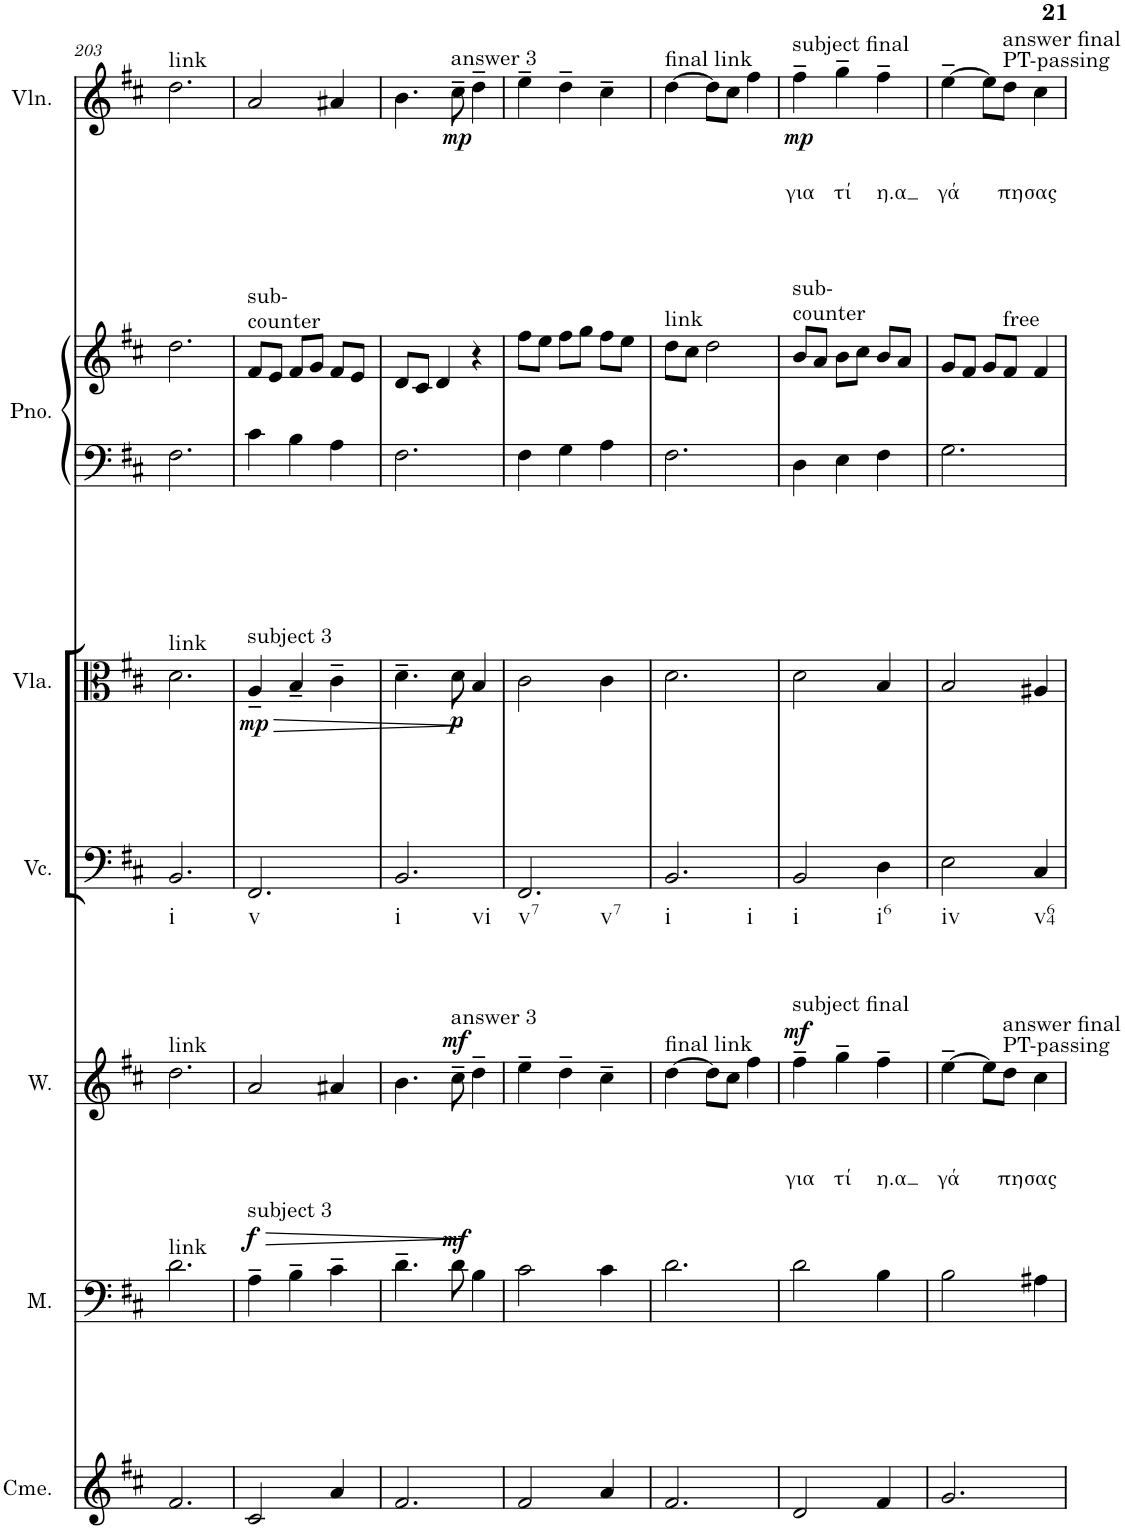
**kern	**kern	**dynam	**kern	**text	**text	**text	**dynam	**kern	**kern	**dynam	**kern	**kern	**kern	**text	**text	**text	**dynam
*part7	*part6	*part6	*part5	*part5	*part5	*part5	*part5	*part4	*part3	*part3	*part2	*part2	*part1	*part1	*part1	*part1	*part1
*staff8	*staff7	*staff7	*staff6	*staff6	*staff6	*staff6	*staff6	*staff5	*staff4	*staff4	*staff3	*staff2	*staff1	*staff1	*staff1	*staff1	*staff1
*I"Chimes	*I"Men	*	*I"Women	*	*	*	*	*I"Violoncello	*I"Viola	*	*I"Grand Piano	*	*I"Violin	*	*	*	*
*I'Cme.	*I'M.	*	*I'W.	*	*	*	*	*I'Vc.	*I'Vla.	*	*I'Pno.	*	*I'Vln.	*	*	*	*
!!LO:PB:g=z
*clefG2	*clefF4	*	*clefG2	*	*	*	*	*clefF4	*clefC3	*	*clefF4	*clefG2	*clefG2	*	*	*	*
*k[f#c#]	*k[f#c#]	*	*k[f#c#]	*	*	*	*	*k[f#c#]	*k[f#c#]	*	*k[f#c#]	*k[f#c#]	*k[f#c#]	*	*	*	*
*M3/4	*M3/4	*	*M3/4	*	*	*	*	*M3/4	*M3/4	*	*M3/4	*M3/4	*M3/4	*	*	*	*
=203	=203	=203	=203	=203	=203	=203	=203	=203	=203	=203	=203	=203	=203	=203	=203	=203	=203
!	!	!	!	!	!	!	!	!	!	!	!	!	!LO:TX:a:t=link	!	!	!	!
!	!	!	!	!	!	!	!	!	!LO:TX:a:t=link	!	!	!	!	!	!	!	!
!	!	!	!	!	!	!	!	!LO:TX:b:t=i	!	!	!	!	!	!	!	!	!
!	!	!	!LO:TX:a:t=link	!	!	!	!	!	!	!	!	!	!	!	!	!	!
!	!LO:TX:a:t=link	!	!	!	!	!	!	!	!	!	!	!	!	!	!	!	!
2.f#/	2.d\	.	2.dd\	.	.	.	.	2.BB/	2.d\	.	2.F#\	2.dd\	2.dd\	.	.	.	.
=204	=204	=204	=204	=204	=204	=204	=204	=204	=204	=204	=204	=204	=204	=204	=204	=204	=204
!	!	!	!	!	!	!	!	!	!	!	!	!LO:TX:a:t=sub-	!	!	!	!	!
!	!	!	!	!	!	!	!	!	!	!	!	!LO:TX:a:t=counter	!	!	!	!	!
!	!	!	!	!	!	!	!	!	!LO:TX:a:t=subject 3	!	!	!	!	!	!	!	!
!	!	!	!	!	!	!	!	!LO:TX:b:t=v	!	!	!	!	!	!	!	!	!
!	!LO:TX:a:t=subject 3	!	!	!	!	!	!	!	!	!	!	!	!	!	!	!	!
!	!	!LO:HP:b	!	!	!	!	!	!	!	!LO:HP:b	!	!	!	!	!	!	!
!	!	!LO:DY:n=1:a	!	!	!	!	!	!	!	!LO:DY:n=1:b	!	!	!	!	!	!	!
2c#/	4A~\	> f	2a/	.	.	.	.	2.FF#/	4A~/	> mp	4c#\	8f#/L	2a/	.	.	.	.
.	.	.	.	.	.	.	.	.	.	.	.	8e/J	.	.	.	.	.
.	4B~\	.	.	.	.	.	.	.	4B~/	.	4B\	8f#/L	.	.	.	.	.
.	.	.	.	.	.	.	.	.	.	.	.	8g/J	.	.	.	.	.
4a/	4c#~\	.	4a#X/	.	.	.	.	.	4c#~\	.	4A\	8f#/L	4a#X/	.	.	.	.
.	.	.	.	.	.	.	.	.	.	.	.	8e/J	.	.	.	.	.
=205	=205	=205	=205	=205	=205	=205	=205	=205	=205	=205	=205	=205	=205	=205	=205	=205	=205
!	!	!	!	!	!	!	!	!LO:TX:b:t=i	!	!	!	!	!	!	!	!	!
!	!	!	!	!	!	!	!	!LO:TX:b:t=vi	!	!	!	!	!	!	!	!	!
2.f#/	4.d~\	.	4.b\	.	.	.	.	2.BB/	4.d~\	.	2.F#\	8d/L	4.b\	.	.	.	.
.	.	.	.	.	.	.	.	.	.	.	.	8c#/J	.	.	.	.	.
.	.	.	.	.	.	.	.	.	.	.	.	4d/	.	.	.	.	.
!	!	!	!	!	!	!	!	!	!	!	!	!	!LO:TX:a:t=answer 3	!	!	!	!
!	!	!	!LO:TX:a:t=answer 3	!	!	!	!	!	!	!	!	!	!	!	!	!	!
!	!	!LO:DY:a	!	!	!	!	!LO:DY:a	!	!	!LO:DY:b	!	!	!	!	!	!	!LO:DY:b
.	8d\	mf	8cc#~\	.	.	.	mf	.	8d\	p	.	.	8cc#~\	.	.	.	mp
.	4B\	]	4dd~\	.	.	.	.	.	4B/	]	.	4r	4dd~\	.	.	.	.
=206	=206	=206	=206	=206	=206	=206	=206	=206	=206	=206	=206	=206	=206	=206	=206	=206	=206
!	!	!	!	!	!	!	!	!LO:TX:b:t=v7	!	!	!	!	!	!	!	!	!
!	!	!	!	!	!	!	!	!LO:TX:b:t=v7	!	!	!	!	!	!	!	!	!
2f#/	2c#\	.	4ee~\	.	.	.	.	2.FF#/	2c#\	.	4F#\	8ff#\L	4ee~\	.	.	.	.
.	.	.	.	.	.	.	.	.	.	.	.	8ee\J	.	.	.	.	.
.	.	.	4dd~\	.	.	.	.	.	.	.	4G\	8ff#\L	4dd~\	.	.	.	.
.	.	.	.	.	.	.	.	.	.	.	.	8gg\J	.	.	.	.	.
4a/	4c#\	.	4cc#~\	.	.	.	.	.	4c#\	.	4A\	8ff#\L	4cc#~\	.	.	.	.
.	.	.	.	.	.	.	.	.	.	.	.	8ee\J	.	.	.	.	.
=207	=207	=207	=207	=207	=207	=207	=207	=207	=207	=207	=207	=207	=207	=207	=207	=207	=207
!	!	!	!	!	!	!	!	!	!	!	!	!	!LO:TX:a:t=final link	!	!	!	!
!	!	!	!	!	!	!	!	!	!	!	!	!LO:TX:a:t=link	!	!	!	!	!
!	!	!	!	!	!	!	!	!LO:TX:b:t=i	!	!	!	!	!	!	!	!	!
!	!	!	!	!	!	!	!	!LO:TX:b:t=i	!	!	!	!	!	!	!	!	!
!	!	!	!LO:TX:a:t=final link	!	!	!	!	!	!	!	!	!	!	!	!	!	!
2.f#/	2.d\	.	[4dd\	.	.	.	.	2.BB/	2.d\	.	2.F#\	8dd\L	[4dd\	.	.	.	.
.	.	.	.	.	.	.	.	.	.	.	.	8cc#\J	.	.	.	.	.
.	.	.	8dd\L]	.	.	.	.	.	.	.	.	2dd\	8dd\L]	.	.	.	.
.	.	.	8cc#\J	.	.	.	.	.	.	.	.	.	8cc#\J	.	.	.	.
.	.	.	4ff#\	.	.	.	.	.	.	.	.	.	4ff#\	.	.	.	.
=208	=208	=208	=208	=208	=208	=208	=208	=208	=208	=208	=208	=208	=208	=208	=208	=208	=208
!	!	!	!	!	!	!	!	!	!	!	!	!	!LO:TX:a:t=subject final	!	!	!	!
!	!	!	!	!	!	!	!	!	!	!	!	!LO:TX:a:t=sub-	!	!	!	!	!
!	!	!	!	!	!	!	!	!	!	!	!	!LO:TX:a:t=counter	!	!	!	!	!
!	!	!	!	!	!	!	!	!LO:TX:b:t=i	!	!	!	!	!	!	!	!	!
!	!	!	!LO:TX:a:t=subject final	!	!	!	!	!	!	!	!	!	!	!	!	!	!
!	!	!	!	!	!	!LO:LY:b	!LO:DY:a	!	!	!	!	!	!	!	!	!LO:LY:b	!LO:DY:b
2d/	2d\	.	4ff#~\	.	.	για	mf	2BB/	2d\	.	4D\	8b/L	4ff#~\	.	.	για	mp
.	.	.	.	.	.	.	.	.	.	.	.	8a/J	.	.	.	.	.
!	!	!	!	!	!	!LO:LY:b	!	!	!	!	!	!	!	!	!	!LO:LY:b	!
.	.	.	4gg~\	.	.	τί	.	.	.	.	4E\	8b\L	4gg~\	.	.	τί	.
.	.	.	.	.	.	.	.	.	.	.	.	8cc#\J	.	.	.	.	.
!	!	!	!	!	!	!	!	!LO:TX:b:t=i6	!	!	!	!	!	!	!	!	!
!	!	!	!	!	!	!LO:LY:b	!	!	!	!	!	!	!	!	!	!LO:LY:b	!
4f#/	4B\	.	4ff#~\	.	.	η.α	.	4D\	4B/	.	4F#\	8b/L	4ff#~\	.	.	η.α	.
.	.	.	.	.	.	.	.	.	.	.	.	8a/J	.	.	.	.	.
=209	=209	=209	=209	=209	=209	=209	=209	=209	=209	=209	=209	=209	=209	=209	=209	=209	=209
!	!	!	!	!	!	!	!	!LO:TX:b:t=iv	!	!	!	!	!	!	!	!	!
!	!	!	!	!	!	!LO:LY:b	!	!	!	!	!	!	!	!	!	!LO:LY:b	!
2.g/	2B\	.	[4ee~\	.	.	γά	.	2E\	2B/	.	2.G\	8g/L	[4ee~\	.	.	γά	.
.	.	.	.	.	.	.	.	.	.	.	.	8f#/J	.	.	.	.	.
.	.	.	8ee\L]	.	.	.	.	.	.	.	.	8g/L	8ee\L]	.	.	.	.
!	!	!	!	!	!	!	!	!	!	!	!	!	!LO:TX:a:t=PT-passing	!	!	!	!
!	!	!	!	!	!	!	!	!	!	!	!	!	!LO:TX:a:t=answer final	!	!	!	!
!	!	!	!	!	!	!	!	!	!	!	!	!LO:TX:a:t=free	!	!	!	!	!
!	!	!	!LO:TX:a:t=PT-passing	!	!	!	!	!	!	!	!	!	!	!	!	!	!
!	!	!	!LO:TX:a:t=answer final	!	!	!	!	!	!	!	!	!	!	!	!	!	!
!	!	!	!	!	!	!LO:LY:b	!	!	!	!	!	!	!	!	!	!LO:LY:b	!
.	.	.	8dd\J	.	.	πη	.	.	.	.	.	8f#/J	8dd\J	.	.	πη	.
!	!	!	!	!	!	!	!	!LO:TX:b:t=v64	!	!	!	!	!	!	!	!	!
!	!	!	!	!	!	!LO:LY:b	!	!	!	!	!	!	!	!	!	!LO:LY:b	!
.	4A#X\	.	4cc#\	.	.	σας	.	4C#/	4A#X/	.	.	4f#/	4cc#\	.	.	σας	.
=	=	=	=	=	=	=	=	=	=	=	=	=	=	=	=	=	=
*-	*-	*-	*-	*-	*-	*-	*-	*-	*-	*-	*-	*-	*-	*-	*-	*-	*-
